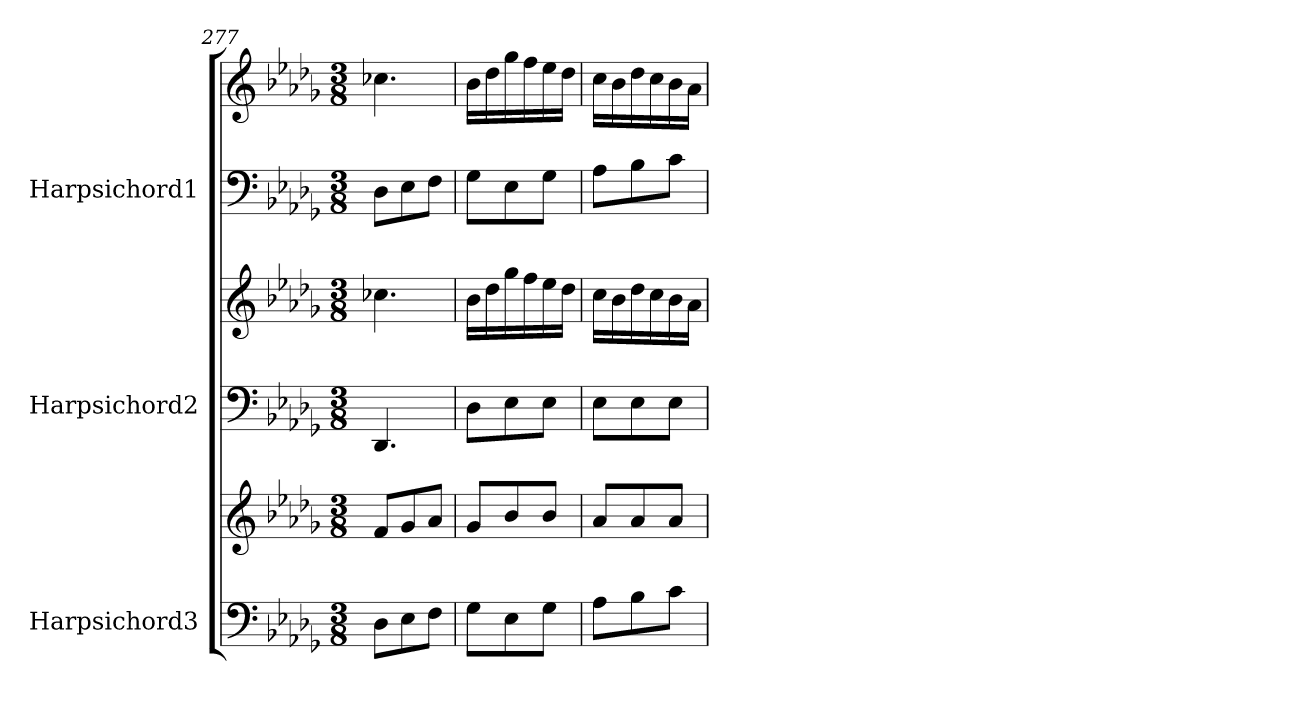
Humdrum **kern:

**kern	**kern	**kern	**kern	**kern	**kern
*part3	*part3	*part2	*part2	*part1	*part1
*staff6	*staff5	*staff4	*staff3	*staff2	*staff1
*I"Harpsichord3	*	*I"Harpsichord2	*	*I"Harpsichord1	*
*I'Hp	*	*I'Hp	*	*I'Hp	*
*clefF4	*clefG2	*clefF4	*clefG2	*clefF4	*clefG2
*k[b-e-a-d-g-]	*k[b-e-a-d-g-]	*k[b-e-a-d-g-]	*k[b-e-a-d-g-]	*k[b-e-a-d-g-]	*k[b-e-a-d-g-]
*M3/8	*M3/8	*M3/8	*M3/8	*M3/8	*M3/8
=277	=277	=277	=277	=277	=277
8D-\L	8f/L	4.DD-/	4.cc-X\	8D-\L	4.cc-X\
8E-\	8g-/	.	.	8E-\	.
8F\J	8a-/J	.	.	8F\J	.
=278	=278	=278	=278	=278	=278
8G-\L	8g-/L	8D-\L	16b-\LL	8G-\L	16b-\LL
.	.	.	16dd-\	.	16dd-\
8E-\	8b-/	8E-\	16gg-\	8E-\	16gg-\
.	.	.	16ff\	.	16ff\
8G-\J	8b-/J	8E-\J	16ee-\	8G-\J	16ee-\
.	.	.	16dd-\JJ	.	16dd-\JJ
=279	=279	=279	=279	=279	=279
8A-\L	8a-/L	8E-\L	16cc\LL	8A-\L	16cc\LL
.	.	.	16b-\	.	16b-\
8B-\	8a-/	8E-\	16dd-\	8B-\	16dd-\
.	.	.	16cc\	.	16cc\
8c\J	8a-/J	8E-\J	16b-\	8c\J	16b-\
.	.	.	16a-\JJ	.	16a-\JJ
=	=	=	=	=	=
*-	*-	*-	*-	*-	*-
